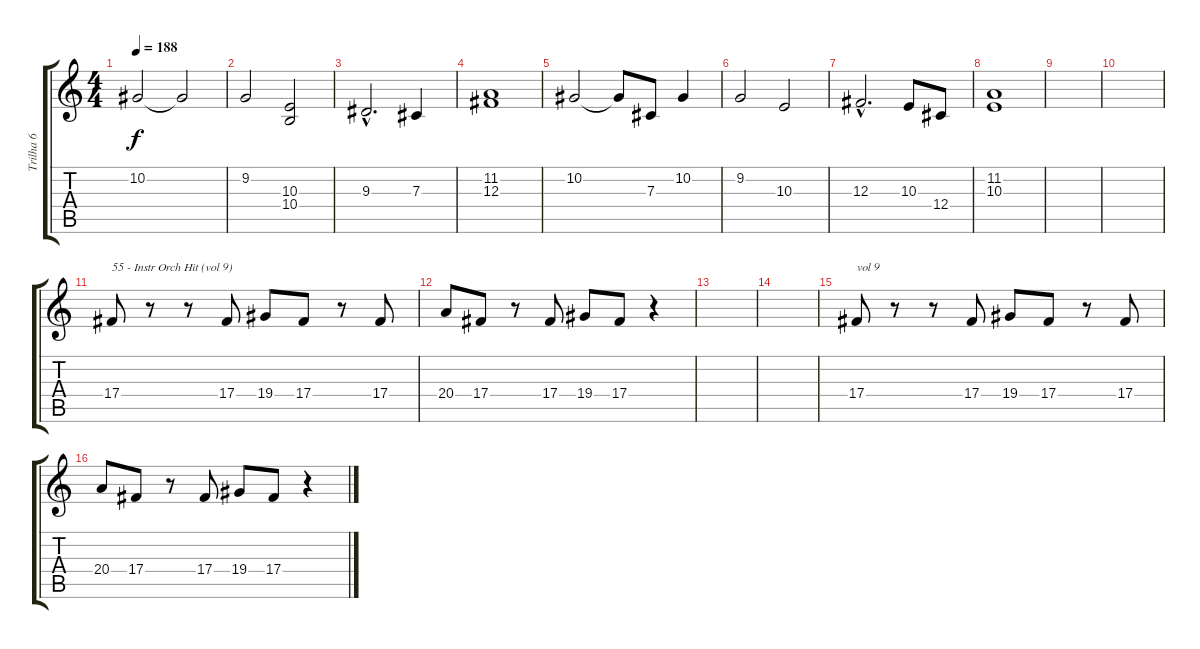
\track ("Trilha 6" "Trilha 6") {instrument synthstrings1}
\staff {score tabs}
\tuning (Eb4 Bb3 Gb3 Db3 Ab2 Eb2) {hide}
\ts (4 4)
\tempo 188
\clef g2
\ks c
10.2.2{dy f} 10.2{t}.2 |
9.2.2 (10.3 10.4).2 |
9.3{hac}.2{d} 7.3.4 |
(11.2 12.3).1 |
10.2.2 10.2{t}.8 7.3.8 10.2.4 |
9.2.2 10.3.2 |
12.3{hac}.2{d} 10.3.8 12.4.8 |
(11.2 10.3).1 |
|
|
17.4.8{txt "55 - Instr Orch Hit (vol 9)" instrument orchestrahit} r.8 r.8 17.4.8 19.4.8 17.4.8 r.8 17.4.8 |
20.4.8 17.4.8 r.8 17.4.8 19.4.8 17.4.8 r.4 |
|
|
17.4.8{txt "vol 9" instrument orchestrahit} r.8 r.8 17.4.8 19.4.8 17.4.8 r.8 17.4.8 |
20.4.8 17.4.8 r.8 17.4.8 19.4.8 17.4.8 r.4
